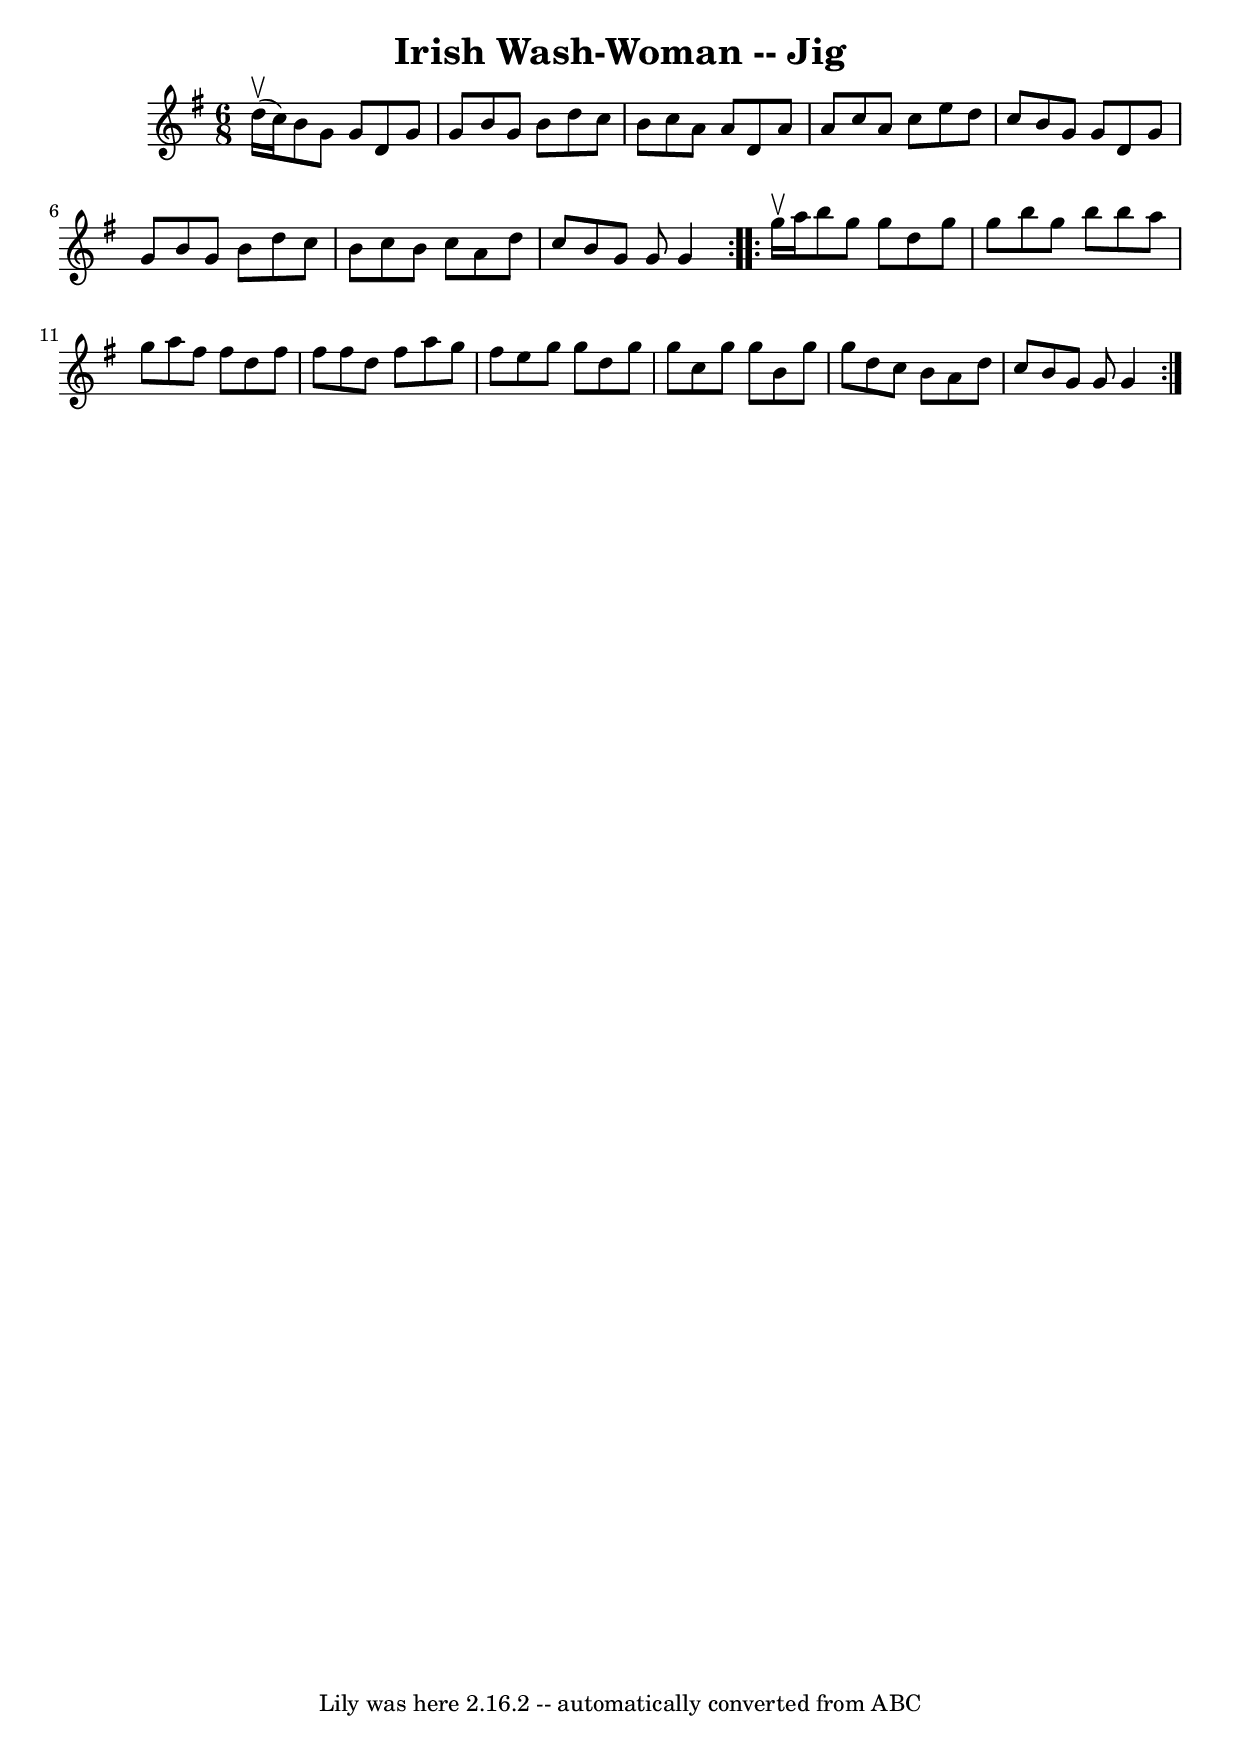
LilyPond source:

\version "2.16.2"
\include "Mammoth.ily"
\header {
  %% book = "Ryan's Mammoth Collection"
 crossRefNumber = "1"
 footnotes = "\\\\87 452"
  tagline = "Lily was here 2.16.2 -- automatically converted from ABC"
  title = "Irish Wash-Woman -- Jig"

}
voicedefault =  {



  \repeat volta 2 {

    \time 6/8 
    \key g \major d''16^\upbow(c''16)  |
 b'8 g'8 g'8 d'8 g'8 g'8     |
 b'8 g'8 b'8 d''8 c''8 b'8  |
 c''8 a'8 a'8 d'8 a'8 a'8    |
 c''8 a'8 c''8 e''8 d''8 c''8     |
 b'8 g'8 g'8 d'8 g'8 g'8     |
 b'8 g'8 b'8 d''8 c''8 b'8    |
 c''8 b'8 c''8 a'8 d''8 c''8     |
 b'8 g'8 g'8    
 g'4    
  }     
  \repeat volta 2 { g''16^\upbow a''16   |
 b''8 g''8 g''8 d''8 g''8 g''8     |
 b''8 g''8 b''8 b''8 a''8 g''8     |
 a''8 fis''8 fis''8 d''8 fis''8 fis''8     |
 fis''8 d''8 fis''8 a''8 g''8 fis''8     |
 e''8 g''8 g''8 d''8 g''8 g''8    |
 c''8 g''8 g''8 b'8 g''8 g''8     |
 d''8 c''8 b'8 a'8 d''8 c''8     |
 b'8 g'8 g'8 g'4    
  }   

}

\score{
  <<

    \context Staff="default"
    {
      \voicedefault 
      
    }

  >>
  \layout {
    
  }
  \midi {
  }

}
